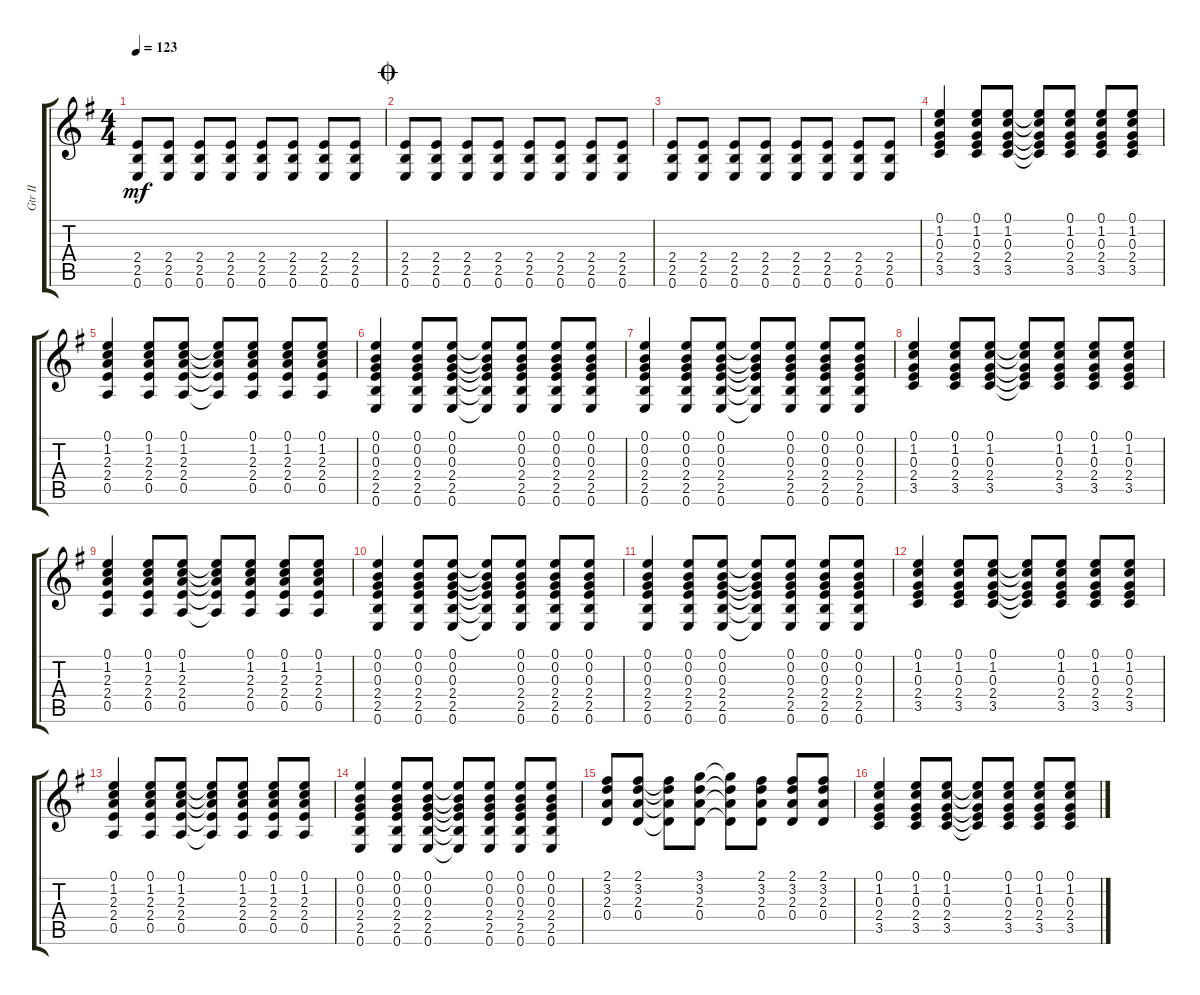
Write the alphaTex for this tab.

\track ("Gtr II" "Gtr II") {instrument acousticguitarsteel}
\staff {score tabs}
\tuning (E4 B3 G3 D3 A2 E2) {hide}
\ts (4 4)
\tempo 123
\clef g2
\ks eminor
(2.4 2.5 0.6).8{dy mf} (2.4 2.5 0.6).8 (2.4 2.5 0.6).8 (2.4 2.5 0.6).8 (2.4 2.5 0.6).8 (2.4 2.5 0.6).8 (2.4 2.5 0.6).8 (2.4 2.5 0.6).8 |
\jump coda
(2.4 2.5 0.6).8 (2.4 2.5 0.6).8 (2.4 2.5 0.6).8 (2.4 2.5 0.6).8 (2.4 2.5 0.6).8 (2.4 2.5 0.6).8 (2.4 2.5 0.6).8 (2.4 2.5 0.6).8 |
(2.4 2.5 0.6).8 (2.4 2.5 0.6).8 (2.4 2.5 0.6).8 (2.4 2.5 0.6).8 (2.4 2.5 0.6).8 (2.4 2.5 0.6).8 (2.4 2.5 0.6).8 (2.4 2.5 0.6).8 |
(0.1 1.2 0.3 2.4 3.5).4 (0.1 1.2 0.3 2.4 3.5).8 (0.1 1.2 0.3 2.4 3.5).8 (0.1{t} 1.2{t} 0.3{t} 2.4{t} 3.5{t}).8 (0.1 1.2 0.3 2.4 3.5).8 (0.1 1.2 0.3 2.4 3.5).8 (0.1 1.2 0.3 2.4 3.5).8 |
(0.1 1.2 2.3 2.4 0.5).4 (0.1 1.2 2.3 2.4 0.5).8 (0.1 1.2 2.3 2.4 0.5).8 (0.1{t} 1.2{t} 2.3{t} 2.4{t} 0.5{t}).8 (0.1 1.2 2.3 2.4 0.5).8 (0.1 1.2 2.3 2.4 0.5).8 (0.1 1.2 2.3 2.4 0.5).8 |
(0.1 0.2 0.3 2.4 2.5 0.6).4 (0.1 0.2 0.3 2.4 2.5 0.6).8 (0.1 0.2 0.3 2.4 2.5 0.6).8 (0.1{t} 0.2{t} 0.3{t} 2.4{t} 2.5{t} 0.6{t}).8 (0.1 0.2 0.3 2.4 2.5 0.6).8 (0.1 0.2 0.3 2.4 2.5 0.6).8 (0.1 0.2 0.3 2.4 2.5 0.6).8 |
(0.1 0.2 0.3 2.4 2.5 0.6).4 (0.1 0.2 0.3 2.4 2.5 0.6).8 (0.1 0.2 0.3 2.4 2.5 0.6).8 (0.1{t} 0.2{t} 0.3{t} 2.4{t} 2.5{t} 0.6{t}).8 (0.1 0.2 0.3 2.4 2.5 0.6).8 (0.1 0.2 0.3 2.4 2.5 0.6).8 (0.1 0.2 0.3 2.4 2.5 0.6).8 |
(0.1 1.2 0.3 2.4 3.5).4 (0.1 1.2 0.3 2.4 3.5).8 (0.1 1.2 0.3 2.4 3.5).8 (0.1{t} 1.2{t} 0.3{t} 2.4{t} 3.5{t}).8 (0.1 1.2 0.3 2.4 3.5).8 (0.1 1.2 0.3 2.4 3.5).8 (0.1 1.2 0.3 2.4 3.5).8 |
(0.1 1.2 2.3 2.4 0.5).4 (0.1 1.2 2.3 2.4 0.5).8 (0.1 1.2 2.3 2.4 0.5).8 (0.1{t} 1.2{t} 2.3{t} 2.4{t} 0.5{t}).8 (0.1 1.2 2.3 2.4 0.5).8 (0.1 1.2 2.3 2.4 0.5).8 (0.1 1.2 2.3 2.4 0.5).8 |
(0.1 0.2 0.3 2.4 2.5 0.6).4 (0.1 0.2 0.3 2.4 2.5 0.6).8 (0.1 0.2 0.3 2.4 2.5 0.6).8 (0.1{t} 0.2{t} 0.3{t} 2.4{t} 2.5{t} 0.6{t}).8 (0.1 0.2 0.3 2.4 2.5 0.6).8 (0.1 0.2 0.3 2.4 2.5 0.6).8 (0.1 0.2 0.3 2.4 2.5 0.6).8 |
(0.1 0.2 0.3 2.4 2.5 0.6).4 (0.1 0.2 0.3 2.4 2.5 0.6).8 (0.1 0.2 0.3 2.4 2.5 0.6).8 (0.1{t} 0.2{t} 0.3{t} 2.4{t} 2.5{t} 0.6{t}).8 (0.1 0.2 0.3 2.4 2.5 0.6).8 (0.1 0.2 0.3 2.4 2.5 0.6).8 (0.1 0.2 0.3 2.4 2.5 0.6).8 |
(0.1 1.2 0.3 2.4 3.5).4 (0.1 1.2 0.3 2.4 3.5).8 (0.1 1.2 0.3 2.4 3.5).8 (0.1{t} 1.2{t} 0.3{t} 2.4{t} 3.5{t}).8 (0.1 1.2 0.3 2.4 3.5).8 (0.1 1.2 0.3 2.4 3.5).8 (0.1 1.2 0.3 2.4 3.5).8 |
(0.1 1.2 2.3 2.4 0.5).4 (0.1 1.2 2.3 2.4 0.5).8 (0.1 1.2 2.3 2.4 0.5).8 (0.1{t} 1.2{t} 2.3{t} 2.4{t} 0.5{t}).8 (0.1 1.2 2.3 2.4 0.5).8 (0.1 1.2 2.3 2.4 0.5).8 (0.1 1.2 2.3 2.4 0.5).8 |
(0.1 0.2 0.3 2.4 2.5 0.6).4 (0.1 0.2 0.3 2.4 2.5 0.6).8 (0.1 0.2 0.3 2.4 2.5 0.6).8 (0.1{t} 0.2{t} 0.3{t} 2.4{t} 2.5{t} 0.6{t}).8 (0.1 0.2 0.3 2.4 2.5 0.6).8 (0.1 0.2 0.3 2.4 2.5 0.6).8 (0.1 0.2 0.3 2.4 2.5 0.6).8 |
(2.1 3.2 2.3 0.4).8 (2.1 3.2 2.3 0.4).8 (2.1{t} 3.2{t} 2.3{t} 0.4{t}).8 (3.1 3.2 2.3 0.4).8 (3.1{t} 3.2{t} 2.3{t} 0.4{t}).8 (2.1 3.2 2.3 0.4).8 (2.1 3.2 2.3 0.4).8 (2.1 3.2 2.3 0.4).8 |
(0.1 1.2 0.3 2.4 3.5).4 (0.1 1.2 0.3 2.4 3.5).8 (0.1 1.2 0.3 2.4 3.5).8 (0.1{t} 1.2{t} 0.3{t} 2.4{t} 3.5{t}).8 (0.1 1.2 0.3 2.4 3.5).8 (0.1 1.2 0.3 2.4 3.5).8 (0.1 1.2 0.3 2.4 3.5).8
